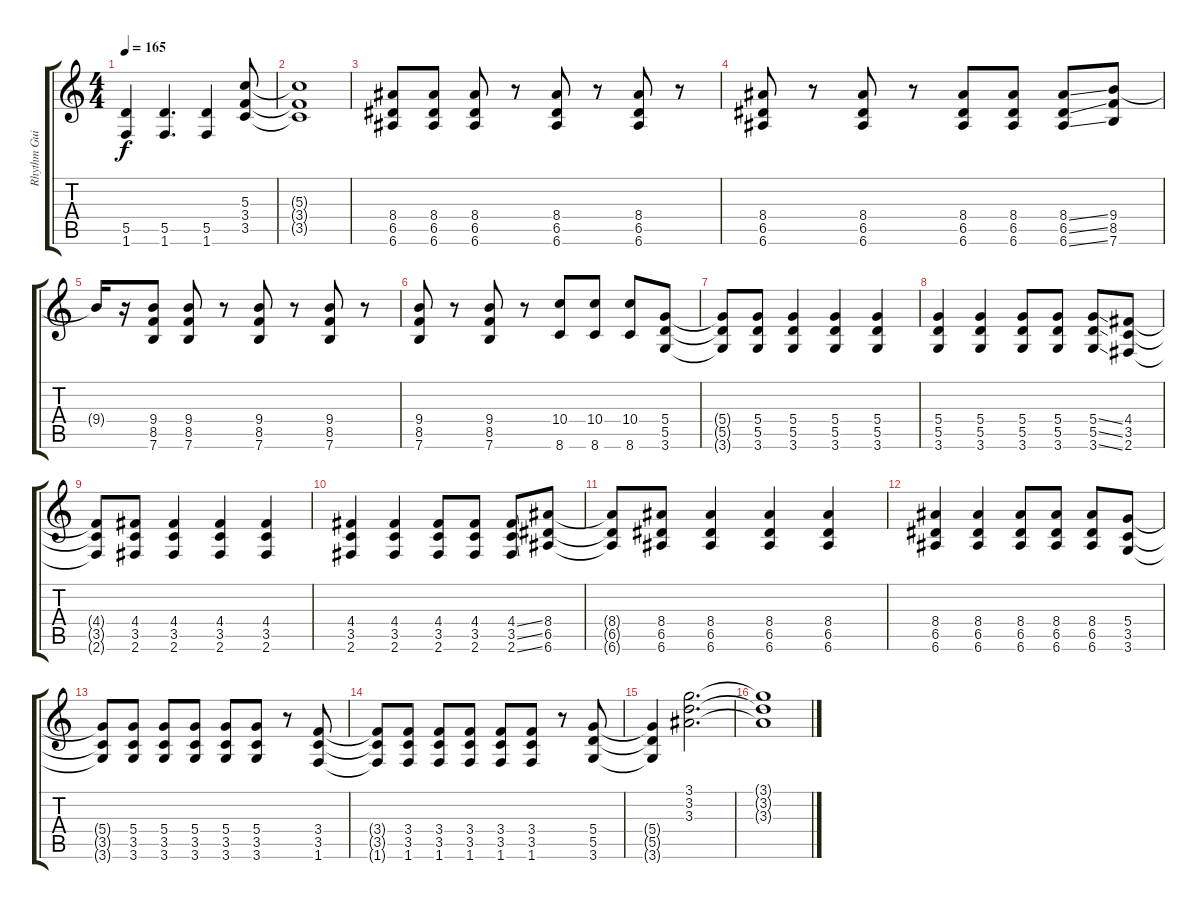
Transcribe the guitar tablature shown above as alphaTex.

\track ("Rhythm Guitar" "Rhythm Gui") {instrument distortionguitar}
\staff {score tabs}
\tuning (E4 B3 G3 D3 A2 E2) {hide}
\ts (4 4)
\tempo 165
\clef g2
\ks c
(5.5{t} 1.6{t}).4{dy f} (5.5 1.6).4{d} (5.5 1.6).4 (5.3 3.4 3.5).8 |
(5.3{t} 3.4{t} 3.5{t}).1 |
(8.4 6.5 6.6).8 (8.4 6.5 6.6).8 (8.4 6.5 6.6).8 r.8 (8.4 6.5 6.6).8 r.8 (8.4 6.5 6.6).8 r.8 |
(8.4 6.5 6.6).8 r.8 (8.4 6.5 6.6).8 r.8 (8.4 6.5 6.6).8 (8.4 6.5 6.6).8 (8.4{ss} 6.5{ss} 6.6{ss}).8 (9.4 8.5 7.6).8 |
9.4{t}.16 r.16 (9.4 8.5 7.6).8 (9.4 8.5 7.6).8 r.8 (9.4 8.5 7.6).8 r.8 (9.4 8.5 7.6).8 r.8 |
(9.4 8.5 7.6).8 r.8 (9.4 8.5 7.6).8 r.8 (10.4 8.6).8 (10.4 8.6).8 (10.4 8.6).8 (5.4 5.5 3.6).8 |
(5.4{t} 5.5{t} 3.6{t}).8 (5.4 5.5 3.6).8 (5.4 5.5 3.6).4 (5.4 5.5 3.6).4 (5.4 5.5 3.6).4 |
(5.4 5.5 3.6).4 (5.4 5.5 3.6).4 (5.4 5.5 3.6).8 (5.4 5.5 3.6).8 (5.4{ss} 5.5{ss} 3.6{ss}).8 (4.4 3.5 2.6).8 |
(4.4{t} 3.5{t} 2.6{t}).8 (4.4 3.5 2.6).8 (4.4 3.5 2.6).4 (4.4 3.5 2.6).4 (4.4 3.5 2.6).4 |
(4.4 3.5 2.6).4 (4.4 3.5 2.6).4 (4.4 3.5 2.6).8 (4.4 3.5 2.6).8 (4.4{ss} 3.5{ss} 2.6{ss}).8 (8.4 6.5 6.6).8 |
(8.4{t} 6.5{t} 6.6{t}).8 (8.4 6.5 6.6).8 (8.4 6.5 6.6).4 (8.4 6.5 6.6).4 (8.4 6.5 6.6).4 |
(8.4 6.5 6.6).4 (8.4 6.5 6.6).4 (8.4 6.5 6.6).8 (8.4 6.5 6.6).8 (8.4 6.5 6.6).8 (5.4 3.5 3.6).8 |
(5.4{t} 3.5{t} 3.6{t}).8 (5.4 3.5 3.6).8 (5.4 3.5 3.6).8 (5.4 3.5 3.6).8 (5.4 3.5 3.6).8 (5.4 3.5 3.6).8 r.8 (3.4 3.5 1.6).8 |
(3.4{t} 3.5{t} 1.6{t}).8 (3.4 3.5 1.6).8 (3.4 3.5 1.6).8 (3.4 3.5 1.6).8 (3.4 3.5 1.6).8 (3.4 3.5 1.6).8 r.8 (5.4 5.5 3.6).8 |
(5.4{t} 5.5{t} 3.6{t}).4 (3.1 3.2 3.3).2{d} |
(3.1{t} 3.2{t} 3.3{t}).1
